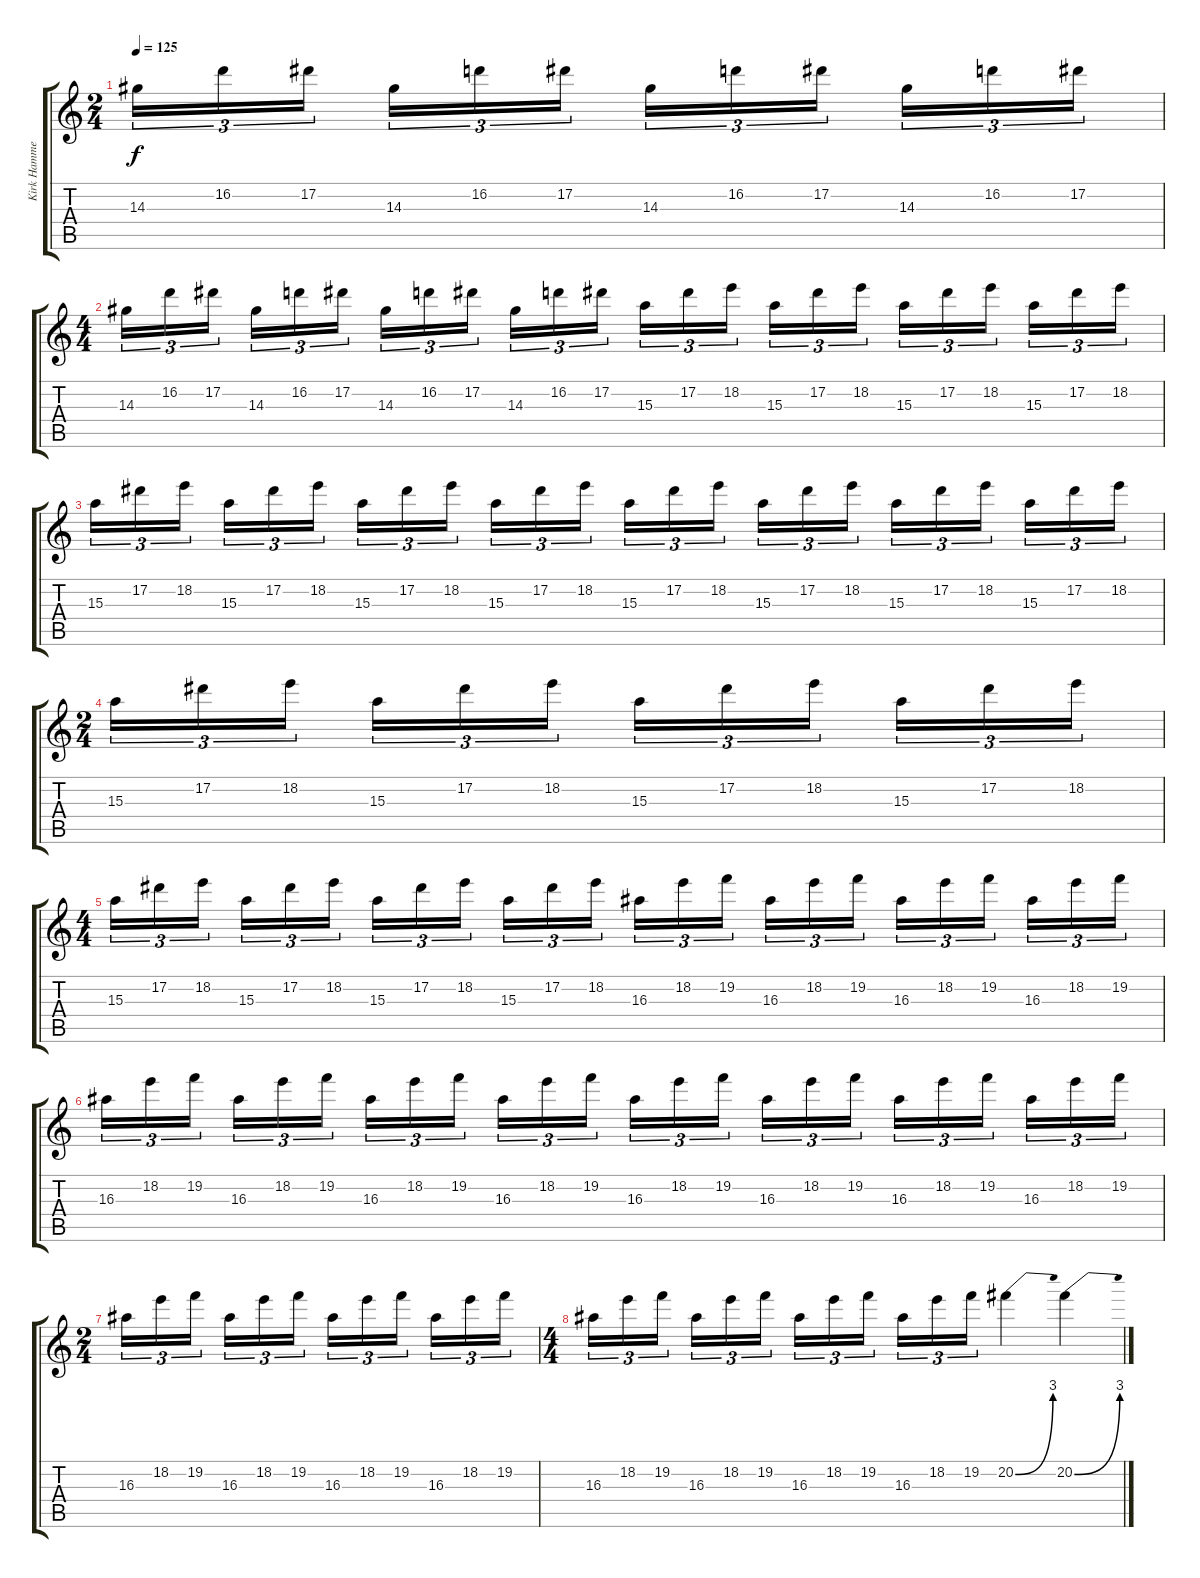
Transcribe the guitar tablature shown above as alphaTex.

\track ("Kirk Hammett (Guitar)" "Kirk Hamme") {instrument distortionguitar}
\staff {score tabs}
\tuning (Eb4 Bb3 Gb3 Db3 Ab2 Eb2) {hide}
\ts (2 4)
\tempo 125
\clef g2
\ks c
14.3.16{tu (3 2) dy f} 16.2.16{tu (3 2)} 17.2.16{tu (3 2)} 14.3.16{tu (3 2)} 16.2.16{tu (3 2)} 17.2.16{tu (3 2)} 14.3.16{tu (3 2)} 16.2.16{tu (3 2)} 17.2.16{tu (3 2)} 14.3.16{tu (3 2)} 16.2.16{tu (3 2)} 17.2.16{tu (3 2)} |
\ts (4 4)
14.3.16{tu (3 2)} 16.2.16{tu (3 2)} 17.2.16{tu (3 2)} 14.3.16{tu (3 2)} 16.2.16{tu (3 2)} 17.2.16{tu (3 2)} 14.3.16{tu (3 2)} 16.2.16{tu (3 2)} 17.2.16{tu (3 2)} 14.3.16{tu (3 2)} 16.2.16{tu (3 2)} 17.2.16{tu (3 2)} 15.3.16{tu (3 2)} 17.2.16{tu (3 2)} 18.2.16{tu (3 2)} 15.3.16{tu (3 2)} 17.2.16{tu (3 2)} 18.2.16{tu (3 2)} 15.3.16{tu (3 2)} 17.2.16{tu (3 2)} 18.2.16{tu (3 2)} 15.3.16{tu (3 2)} 17.2.16{tu (3 2)} 18.2.16{tu (3 2)} |
15.3.16{tu (3 2)} 17.2.16{tu (3 2)} 18.2.16{tu (3 2)} 15.3.16{tu (3 2)} 17.2.16{tu (3 2)} 18.2.16{tu (3 2)} 15.3.16{tu (3 2)} 17.2.16{tu (3 2)} 18.2.16{tu (3 2)} 15.3.16{tu (3 2)} 17.2.16{tu (3 2)} 18.2.16{tu (3 2)} 15.3.16{tu (3 2)} 17.2.16{tu (3 2)} 18.2.16{tu (3 2)} 15.3.16{tu (3 2)} 17.2.16{tu (3 2)} 18.2.16{tu (3 2)} 15.3.16{tu (3 2)} 17.2.16{tu (3 2)} 18.2.16{tu (3 2)} 15.3.16{tu (3 2)} 17.2.16{tu (3 2)} 18.2.16{tu (3 2)} |
\ts (2 4)
15.3.16{tu (3 2)} 17.2.16{tu (3 2)} 18.2.16{tu (3 2)} 15.3.16{tu (3 2)} 17.2.16{tu (3 2)} 18.2.16{tu (3 2)} 15.3.16{tu (3 2)} 17.2.16{tu (3 2)} 18.2.16{tu (3 2)} 15.3.16{tu (3 2)} 17.2.16{tu (3 2)} 18.2.16{tu (3 2)} |
\ts (4 4)
15.3.16{tu (3 2)} 17.2.16{tu (3 2)} 18.2.16{tu (3 2)} 15.3.16{tu (3 2)} 17.2.16{tu (3 2)} 18.2.16{tu (3 2)} 15.3.16{tu (3 2)} 17.2.16{tu (3 2)} 18.2.16{tu (3 2)} 15.3.16{tu (3 2)} 17.2.16{tu (3 2)} 18.2.16{tu (3 2)} 16.3.16{tu (3 2)} 18.2.16{tu (3 2)} 19.2.16{tu (3 2)} 16.3.16{tu (3 2)} 18.2.16{tu (3 2)} 19.2.16{tu (3 2)} 16.3.16{tu (3 2)} 18.2.16{tu (3 2)} 19.2.16{tu (3 2)} 16.3.16{tu (3 2)} 18.2.16{tu (3 2)} 19.2.16{tu (3 2)} |
16.3.16{tu (3 2)} 18.2.16{tu (3 2)} 19.2.16{tu (3 2)} 16.3.16{tu (3 2)} 18.2.16{tu (3 2)} 19.2.16{tu (3 2)} 16.3.16{tu (3 2)} 18.2.16{tu (3 2)} 19.2.16{tu (3 2)} 16.3.16{tu (3 2)} 18.2.16{tu (3 2)} 19.2.16{tu (3 2)} 16.3.16{tu (3 2)} 18.2.16{tu (3 2)} 19.2.16{tu (3 2)} 16.3.16{tu (3 2)} 18.2.16{tu (3 2)} 19.2.16{tu (3 2)} 16.3.16{tu (3 2)} 18.2.16{tu (3 2)} 19.2.16{tu (3 2)} 16.3.16{tu (3 2)} 18.2.16{tu (3 2)} 19.2.16{tu (3 2)} |
\ts (2 4)
16.3.16{tu (3 2)} 18.2.16{tu (3 2)} 19.2.16{tu (3 2)} 16.3.16{tu (3 2)} 18.2.16{tu (3 2)} 19.2.16{tu (3 2)} 16.3.16{tu (3 2)} 18.2.16{tu (3 2)} 19.2.16{tu (3 2)} 16.3.16{tu (3 2)} 18.2.16{tu (3 2)} 19.2.16{tu (3 2)} |
\ts (4 4)
16.3.16{tu (3 2)} 18.2.16{tu (3 2)} 19.2.16{tu (3 2)} 16.3.16{tu (3 2)} 18.2.16{tu (3 2)} 19.2.16{tu (3 2)} 16.3.16{tu (3 2)} 18.2.16{tu (3 2)} 19.2.16{tu (3 2)} 16.3.16{tu (3 2)} 18.2.16{tu (3 2)} 19.2.16{tu (3 2)} 20.2{be (bend 0 0 60 12)}.4 20.2{be (bend 0 0 60 12)}.4
